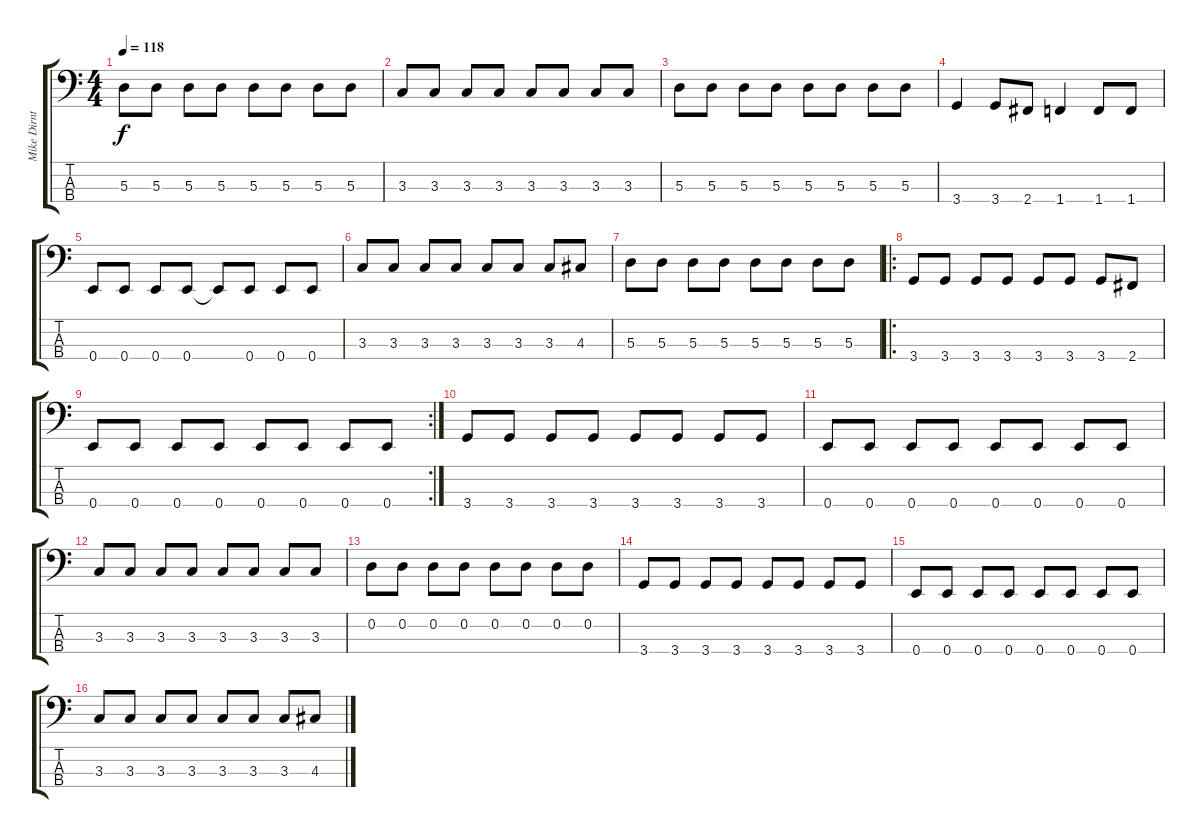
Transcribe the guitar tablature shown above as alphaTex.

\track ("Mike Dirnt" "Mike Dirnt") {instrument electricbassfinger}
\staff {score tabs}
\tuning (G2 D2 A1 E1) {hide}
\ts (4 4)
\tempo 118
\clef f4
\ks c
5.3.8{dy f} 5.3.8 5.3.8 5.3.8 5.3.8 5.3.8 5.3.8 5.3.8 |
3.3.8 3.3.8 3.3.8 3.3.8 3.3.8 3.3.8 3.3.8 3.3.8 |
5.3.8 5.3.8 5.3.8 5.3.8 5.3.8 5.3.8 5.3.8 5.3.8 |
3.4.4 3.4.8 2.4.8 1.4.4 1.4.8 1.4.8 |
0.4.8 0.4.8 0.4.8 0.4.8 0.4{t}.8 0.4.8 0.4.8 0.4.8 |
3.3.8 3.3.8 3.3.8 3.3.8 3.3.8 3.3.8 3.3.8 4.3.8 |
5.3.8 5.3.8 5.3.8 5.3.8 5.3.8 5.3.8 5.3.8 5.3.8 |
\ro
3.4.8 3.4.8 3.4.8 3.4.8 3.4.8 3.4.8 3.4.8 2.4.8 |
\rc 2
0.4.8 0.4.8 0.4.8 0.4.8 0.4.8 0.4.8 0.4.8 0.4.8 |
3.4.8 3.4.8 3.4.8 3.4.8 3.4.8 3.4.8 3.4.8 3.4.8 |
0.4.8 0.4.8 0.4.8 0.4.8 0.4.8 0.4.8 0.4.8 0.4.8 |
3.3.8 3.3.8 3.3.8 3.3.8 3.3.8 3.3.8 3.3.8 3.3.8 |
0.2.8 0.2.8 0.2.8 0.2.8 0.2.8 0.2.8 0.2.8 0.2.8 |
3.4.8 3.4.8 3.4.8 3.4.8 3.4.8 3.4.8 3.4.8 3.4.8 |
0.4.8 0.4.8 0.4.8 0.4.8 0.4.8 0.4.8 0.4.8 0.4.8 |
3.3.8 3.3.8 3.3.8 3.3.8 3.3.8 3.3.8 3.3.8 4.3.8
